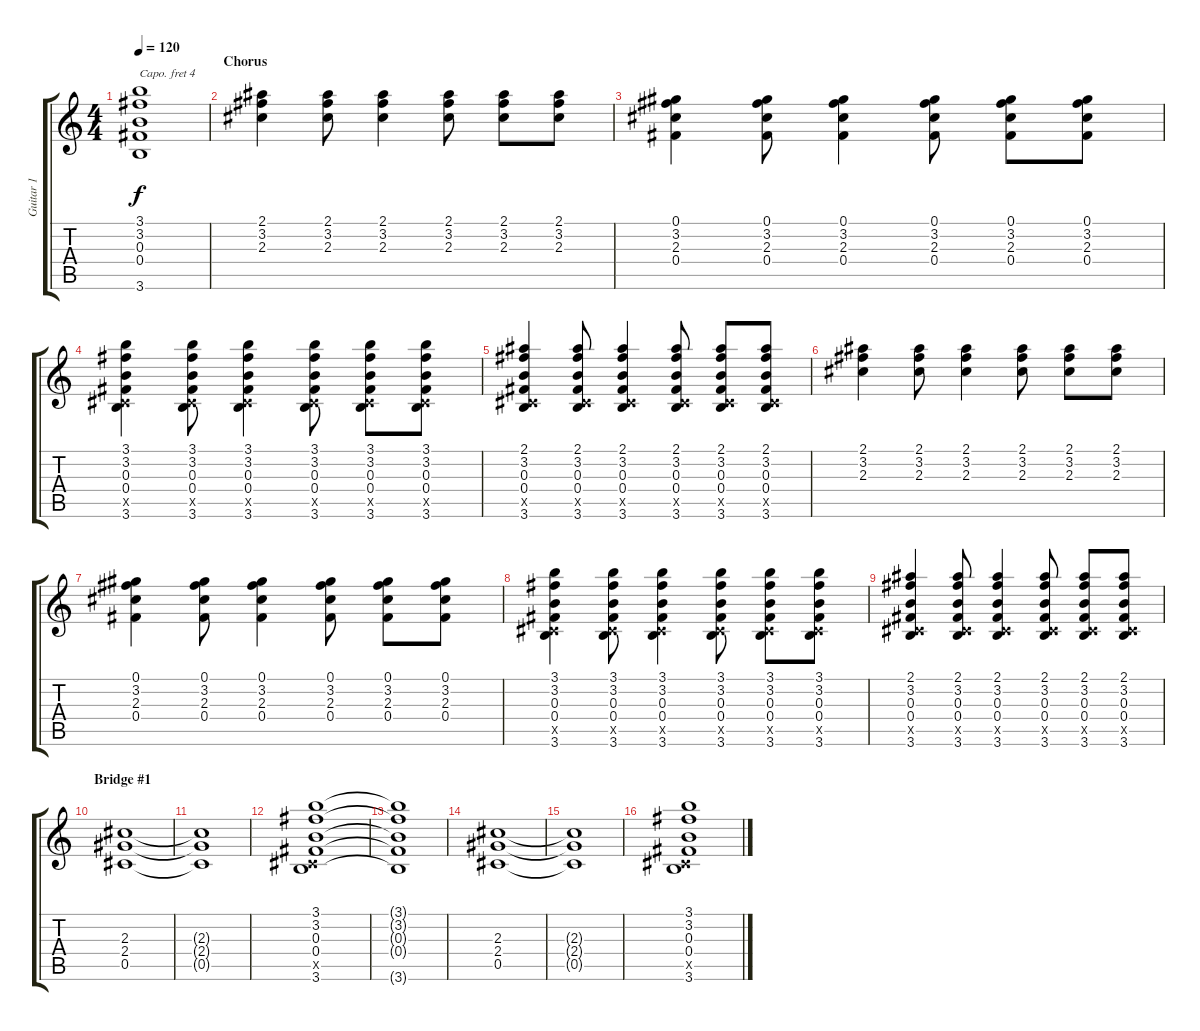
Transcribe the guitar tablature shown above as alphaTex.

\track ("Guitar 1" "Guitar 1") {instrument electricguitarjazz}
\staff {score tabs}
\capo 4
\tuning (E4 B3 G3 D3 A2 E2) {hide}
\ts (4 4)
\tempo 120
\clef g2
\ks c
(3.1{t} 3.2{t} 0.3{t} 0.4{t} 3.6{t}).1{dy f} |
\section ("" "Chorus")
(2.1 3.2 2.3).4 (2.1 3.2 2.3).8 (2.1 3.2 2.3).4 (2.1 3.2 2.3).8 (2.1 3.2 2.3).8 (2.1 3.2 2.3).8 |
(0.1 3.2 2.3 0.4).4 (0.1 3.2 2.3 0.4).8 (0.1 3.2 2.3 0.4).4 (0.1 3.2 2.3 0.4).8 (0.1 3.2 2.3 0.4).8 (0.1 3.2 2.3 0.4).8 |
(3.1 3.2 0.3 0.4 0.5{x} 3.6).4 (3.1 3.2 0.3 0.4 0.5{x} 3.6).8 (3.1 3.2 0.3 0.4 0.5{x} 3.6).4 (3.1 3.2 0.3 0.4 0.5{x} 3.6).8 (3.1 3.2 0.3 0.4 0.5{x} 3.6).8 (3.1 3.2 0.3 0.4 0.5{x} 3.6).8 |
(2.1 3.2 0.3 0.4 0.5{x} 3.6).4 (2.1 3.2 0.3 0.4 0.5{x} 3.6).8 (2.1 3.2 0.3 0.4 0.5{x} 3.6).4 (2.1 3.2 0.3 0.4 0.5{x} 3.6).8 (2.1 3.2 0.3 0.4 0.5{x} 3.6).8 (2.1 3.2 0.3 0.4 0.5{x} 3.6).8 |
(2.1 3.2 2.3).4 (2.1 3.2 2.3).8 (2.1 3.2 2.3).4 (2.1 3.2 2.3).8 (2.1 3.2 2.3).8 (2.1 3.2 2.3).8 |
(0.1 3.2 2.3 0.4).4 (0.1 3.2 2.3 0.4).8 (0.1 3.2 2.3 0.4).4 (0.1 3.2 2.3 0.4).8 (0.1 3.2 2.3 0.4).8 (0.1 3.2 2.3 0.4).8 |
(3.1 3.2 0.3 0.4 0.5{x} 3.6).4 (3.1 3.2 0.3 0.4 0.5{x} 3.6).8 (3.1 3.2 0.3 0.4 0.5{x} 3.6).4 (3.1 3.2 0.3 0.4 0.5{x} 3.6).8 (3.1 3.2 0.3 0.4 0.5{x} 3.6).8 (3.1 3.2 0.3 0.4 0.5{x} 3.6).8 |
(2.1 3.2 0.3 0.4 0.5{x} 3.6).4 (2.1 3.2 0.3 0.4 0.5{x} 3.6).8 (2.1 3.2 0.3 0.4 0.5{x} 3.6).4 (2.1 3.2 0.3 0.4 0.5{x} 3.6).8 (2.1 3.2 0.3 0.4 0.5{x} 3.6).8 (2.1 3.2 0.3 0.4 0.5{x} 3.6).8 |
\section ("" "Bridge #1")
(2.3 2.4 0.5).1 |
(2.3{t} 2.4{t} 0.5{t}).1 |
(3.1 3.2 0.3 0.4 0.5{x} 3.6).1 |
(3.1{t} 3.2{t} 0.3{t} 0.4{t} 3.6{t}).1 |
(2.3 2.4 0.5).1 |
(2.3{t} 2.4{t} 0.5{t}).1 |
(3.1 3.2 0.3 0.4 0.5{x} 3.6).1
